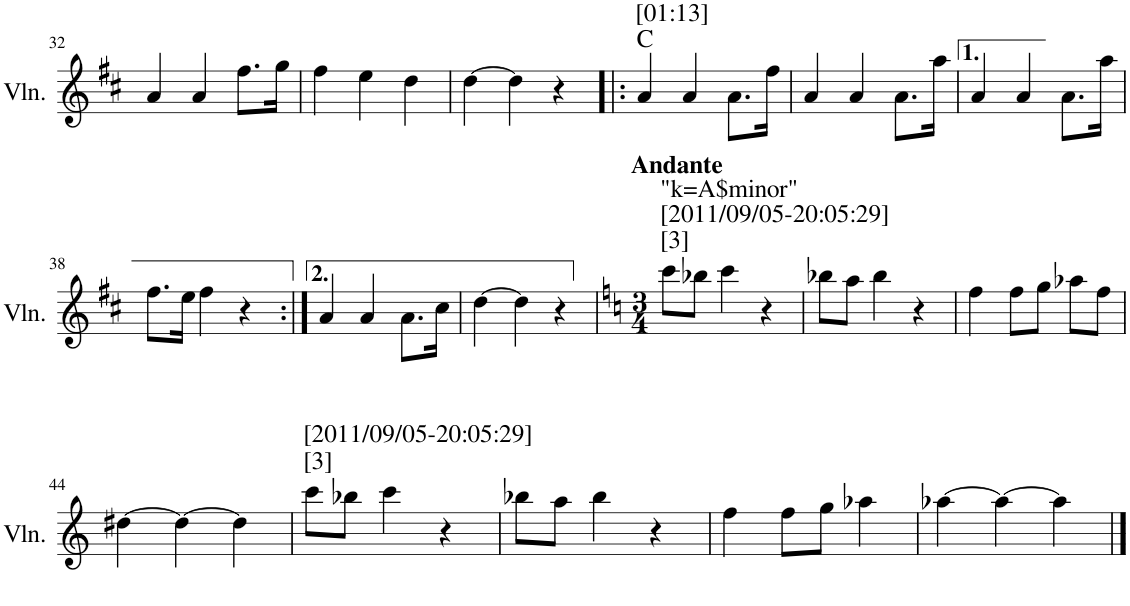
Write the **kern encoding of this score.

**kern	**harte
*part1	*part1
*staff1	*
*I"Violin	*
*I'Vln.	*
!!LO:PB:g=z
*clefG2	*
*k[f#c#]	*
*M3/4	*
=32	=32
4a/	.
4a/	.
8.ff#\L	.
16gg\Jk	.
=33	=33
4ff#\	.
4ee\	.
4dd\	.
=34	=34
[4dd\	.
4dd\]	.
4r	.
=35!|:	=35!|:
!	!LO:H:n=2:kt=[01:13]
4a/	C:maj N
4a/	.
8.a\L	.
16ff#\Jk	.
=36	=36
4a/	.
4a/	.
8.a\L	.
16aa\Jk	.
=37	=37
4a/	.
4a/	.
8.a\L	.
16aa\Jk	.
!!LO:LB:g=z
=38	=38
8.ff#\L	.
16ee\Jk	.
4ff#\	.
4r	.
=39:|!	=39:|!
4a/	.
4a/	.
8.a\L	.
16cc#\Jk	.
=40	=40
[4dd\	.
4dd\]	.
4r	.
=41	=41
*k[]	*
*M3/4	*
!LO:TX:a:B:t=Andante	!LO:H:n=1:kt=[3]
!	!LO:H:n=2:kt=[2011/09/05-20:05:29]
!	!LO:H:n=3:kt="k=A$minor"
8ccc\L	N N N
8bb-X\J	.
4ccc\	.
4r	.
=42	=42
8bb-X\L	.
8aa\J	.
4bb-\	.
4r	.
=43	=43
4ff\	.
8ff\L	.
8gg\J	.
8aa-X\L	.
8ff\J	.
!!LO:LB:g=z
=44	=44
[4dd#X\	.
4dd#\_	.
4dd#\]	.
=45	=45
!	!LO:H:n=1:kt=[3]
!	!LO:H:n=2:kt=[2011/09/05-20:05:29]
8ccc\L	N N
8bb-X\J	.
4ccc\	.
4r	.
=46	=46
8bb-X\L	.
8aa\J	.
4bb-\	.
4r	.
=47	=47
4ff\	.
8ff\L	.
8gg\J	.
4aa-X\	.
=48	=48
[4aa-X\	.
4aa-\_	.
4aa-\]	.
==	==
*-	*-
